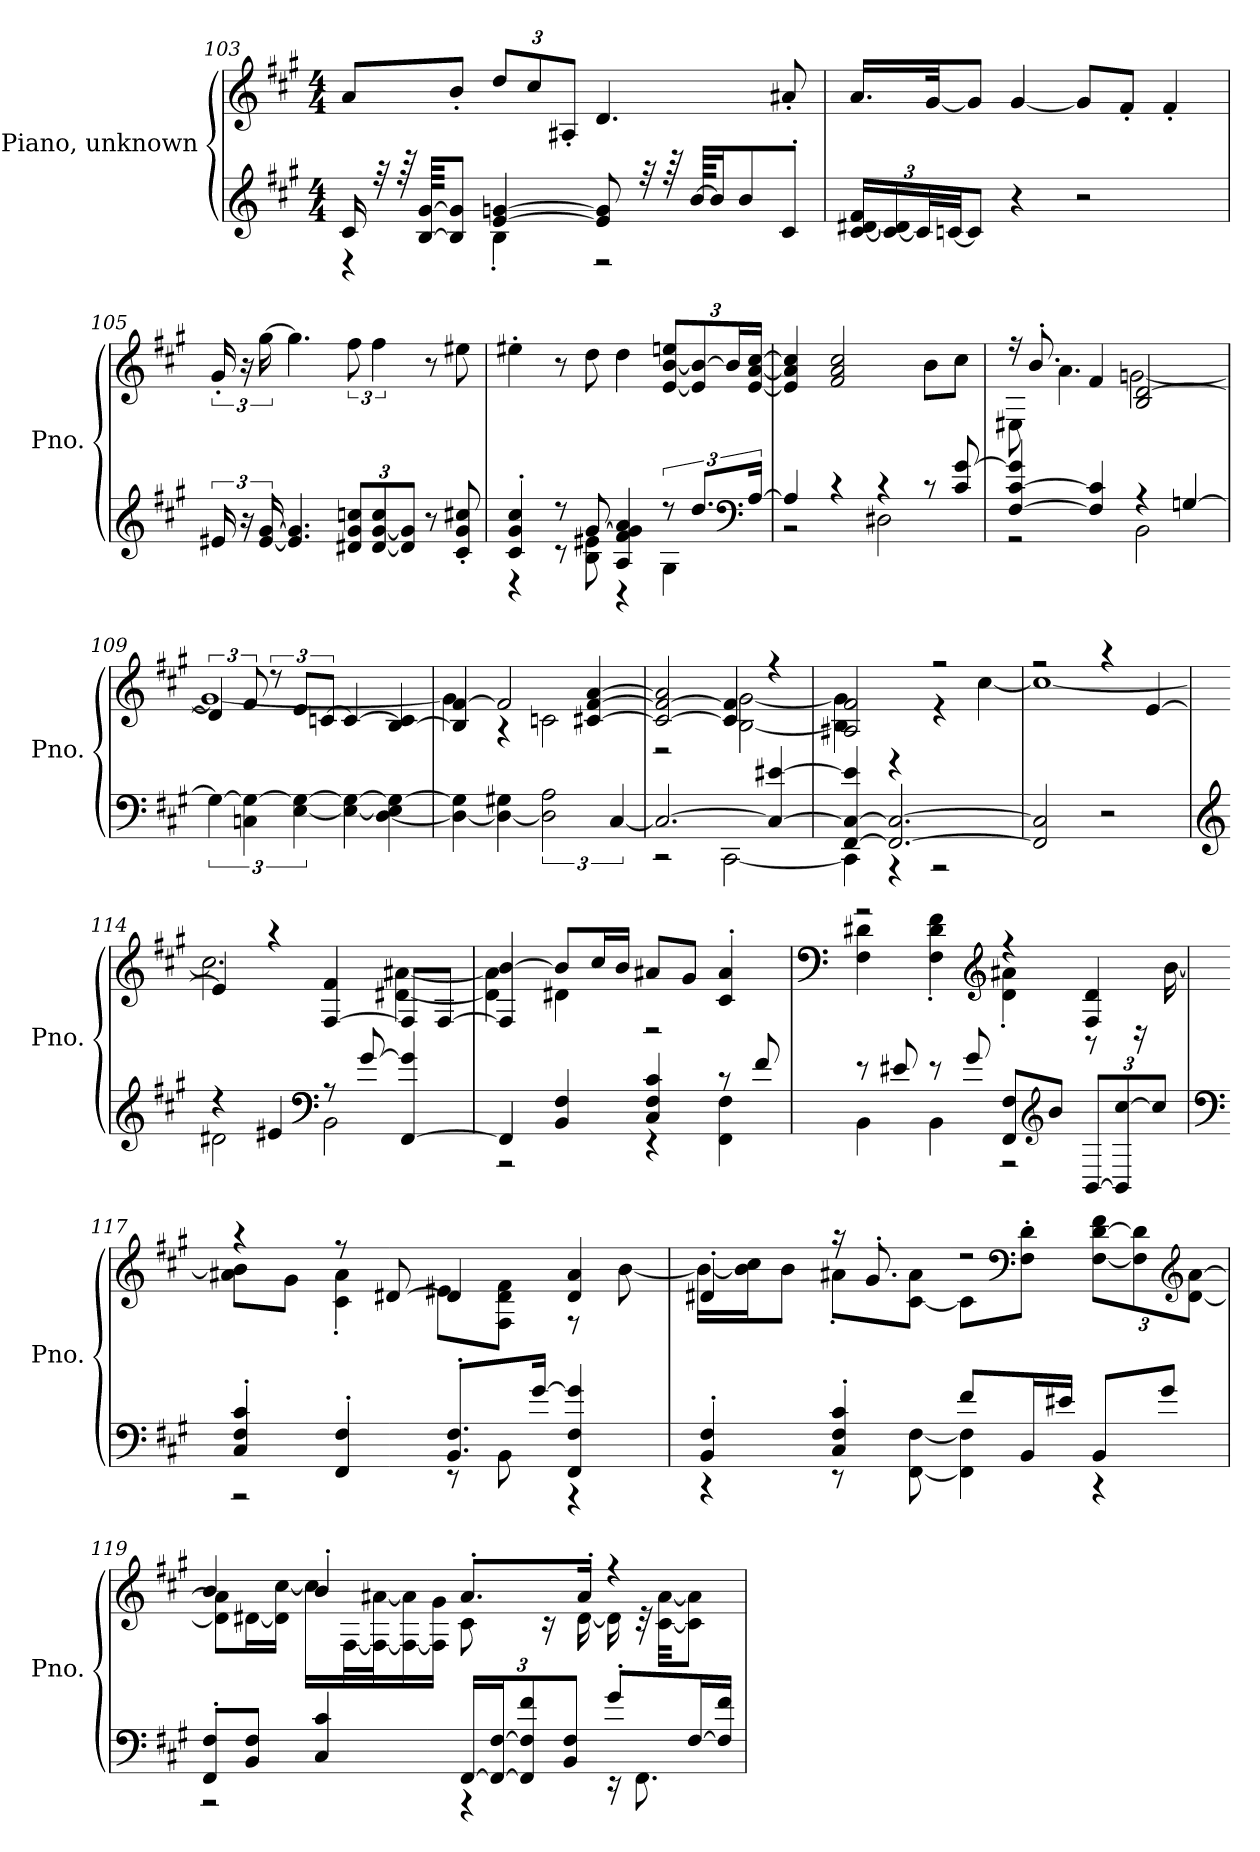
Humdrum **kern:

**kern	**kern
*part1	*part1
*staff2	*staff1
*I"Piano, unknown	*
*I'Pno.	*
*clefG2	*clefG2
*k[f#c#g#]	*k[f#c#g#]
*M4/4	*M4/4
=103	=103
*^	*
16c#/	4r	8a/L
32r	.	.
64r	.	.
[64B/ [64g#/KKKL	.	.
8B/] 8g#/]J	.	8b'/J
*	*	*Xbrackettup
[4e/ [4gn/	4B'\	12dd/L
.	.	12cc#/
.	.	12A#X'/J
8e/] 8g/]	2r	4.d/
32r	.	.
64r	.	.
[64b/KKLL	.	.
16b/J]	.	.
8b/	.	.
8c#'/J	.	8a#X'/
*v	*v	*
!!LO:LB:g=z
=104	=104
*Xbrackettup	*
[24c#/ [24d#X/ 24f#/LL	16.a/LL
24c#/_ 24d#/]	.
48c#/L]	.
.	[32g#/JK
[48cn/JJ	.
8c/J]	8g#/J]
4r	[4g#/
2r	8g#/L]
.	8f#'/J
.	4f#'/
=105	=105
*brackettup	*brackettup
24e#X/	24g#'/
24r	24r
[24e#/ [24g#/	[24gg#\
4.e#/] 4.g#/]	4.gg#\]
*Xbrackettup	*
12d#X/ 12g#/ 12ccn/L	12ff#\
[12d#/ [12g#/ 12cc/	6ff#\
12d#/] 12g#/]J	.
8r	8r
8c#/' 8g#/' 8cc#X/'	8ee#X\
=106	=106
*^	*
4c#/' 4g#/' 4cc#/'	4r	4ee#X'\
8r	8r	8r
[8g#/	8B\ 8e#X\	8dd\
4A/ 4f#/ 4g#/] 4a/	4r	4dd\
*brackettup	*	*Xbrackettup
12r	4G#\	[12e/ [12b/ 12een/L
12.dd/L	.	12e/] 12b/_
.	.	24b/L]
*clefF4	*	*
[24A/Jk	.	[24e/ [24a/ [24cc#/JJ
!!LO:LB:g=z
=107	=107	=107
4A/]	2r	4e/] 4a/] 4cc#/]
4r	.	2f#/ 2a/ 2cc#/
4r	2D#X\	.
8r	.	8b\L
8c#/ [8g#/	.	8cc#\J
=108	=108	=108
*	*	*^
[4F#/ [4c#/ 4g#/]	2r	16r	8E#X\
.	.	8.b'/	.
.	.	.	4.a\
4F#/] 4c#/]	.	4f#/	.
4r	2BB\	2B/ [2d/	[2gn\
[4Gn/	.	.	.
*v	*v	*	*
=109	=109	=109
*	*brackettup	*
6G\_	6d/]	1g_
6Cn\ 6G\_	12f#/	.
.	12r	.
[6E\ 6G\_	12e/L	.
.	[12cn/J	.
4E\_ 4G\_	4c/_	.
[4D\ 4E\] 4G\_	[4B/ 4c/]	.
=110	=110	=110
4D\_ 4G\]	4B/] [4f#/	4g\]
4D\_ 4G#X\	2f#/]	4r
3D\] 3A\	.	2cn\
.	[4c#X/ [4f#/ [4a/	.
[6C#/	.	.
=111	=111	=111
*^	*	*
2.C#/_	2r	2c#/_ 2f#/_ 2a/]	2r
.	[2CC#\	4c#/] 4f#/]	[2B\ [2g#\
4C#/_ [4e#X/	.	4r	.
!!LO:LB:g=z	!!
=112	=112	=112	=112
[4FF#/ 4C#/_ 4e#/]	4CC#\]	2A#X/ 2f#/	4B\] 4g#\]
2.FF#/_ 2.C#/_	4r	.	4r
.	2r	2r	4r
.	.	.	[4cc#\
*v	*v	*	*
=113	=113	=113
2FF#/] 2C#/]	2r	1cc#_
2r	4r	.
.	[4e/	.
=114	=114	=114
*clefG2	*	*
*^	*	*
4r	2d#X\	4e/]	2.cc#\]
4e#X/	.	4r	.
*clefF4	*	*	*
8r	2BB\	[4F#/ 4f#/	.
[8g#/	.	.	.
[4FF#/ 4g#/]	.	8F#/L]	[4d#X\ [4a#X\
.	.	[8F#/J	.
=115	=115	=115	=115
4FF#/]	2r	4F#/] [4b/	4d#\] 4a#\]
4BB/ 4F#/	.	8b/L]	4d#X\
.	.	16cc#/L	.
.	.	16b/JJ	.
4C#/ 4F#/ 4c#/	4r	8a#X/L	2r
.	.	8g#/J	.
8r	4FF#\ 4F#\	4c#/' 4a#/'	.
8f#/	.	.	.
!!LO:LB:g=z	!!
=116	=116	=116	=116
*	*	*clefF4	*
8r	4BB\	2r	4F#\ 4d#X\
8e#X/	.	.	.
8r	4BB\	.	4F#\' 4d#\' 4f#\'
8g#/	.	.	.
*	*	*clefG2	*
8FF#/ 8F#/L	2r	4r	4d#\' 4a#X\'
*clefG2	*	*	*
8b/J	.	.	.
*Xbrackettup	*	*	*
[12BB/L	.	4F#/ 4d#/	8r
12BB/] [12cc#/	.	.	.
.	.	.	16r
12cc#/J]	.	.	.
.	.	.	[16b\
=117	=117	=117	=117
*clefF4	*	*	*
4C#/' 4F#/' 4c#/'	2r	4r	8a#X\ 8b\]L
.	.	.	8g#\J
4FF#/' 4F#/'	.	8r	4c#\' 4a#\'
.	.	[8d#X/	.
8.BB/' 8.F#/'L	8r	4d#/]	8e#X\L
.	8BB\	.	8F#\ 8d#\ 8f#\J
[16g#/Jk	.	.	.
4FF#/ 4F#/ 4g#/]	4r	4d#/ 4a#/	8r
.	.	.	[8b\
!!LO:PB:g=z	!!
=118	=118	=118	=118
4BB/' 4F#/'	4r	4d#X'/	16b\LL_
.	.	.	16b\] 16cc#\J
.	.	.	8b\J
4C#/' 4F#/' 4c#/'	8r	16r	8a#X'\L
.	.	8.g#'/	.
.	[8FF#\ [8F#\	.	[8c#\ 8a#\J
8f#/L	4FF#\] 4F#\]	2r	8c#\L]
*	*	*clefF4	*
16BB/L	.	.	8F#\' 8d#\'J
16e#X/JJ	.	.	.
*	*	*	*Xbrackettup
8BB/L	4r	.	[12F#\ [12d#\ 12f#\L
.	.	.	12F#\] 12d#\]
8g#/J	.	.	.
*	*	*clefG2	*
.	.	.	[12d#\ [12a#\J
!!LO:LB:g=z	!!
=119	=119	=119	=119
8FF#/' 8F#/'L	2r	4b/	8d#\] 8a#\]L
8BB/ 8F#/J	.	.	[16d#X\L
.	.	.	16d#\] [16cc#\JJ
4C#/ 4c#/	.	4b'/	16cc#\LL]
.	.	.	[32F#\L
.	.	.	32F#\_ [32a#X\J
.	.	.	16F#\_ 16a#\]
.	.	.	16F#\] 16g#\JJ
[24FF#/LL	4r	8.a#'/L	8c#\
24FF#/_ [24F#/J	.	.	.
12FF#/] 12F#/] 12f#/	.	.	.
.	.	.	16r
12BB/ 12F#/J	.	.	.
.	.	16a#'/Jk	[16d#\
8g#'/L	16r	4r	16d#\]
.	8.FF#\	.	32r
.	.	.	[32c#\ [32a#\KKL
[16F#/L	.	.	8c#\] 8a#\]J
16F#/] 16f#/JJ	.	.	.
*v	*v	*	*
*	*v	*v
=	=
*-	*-
